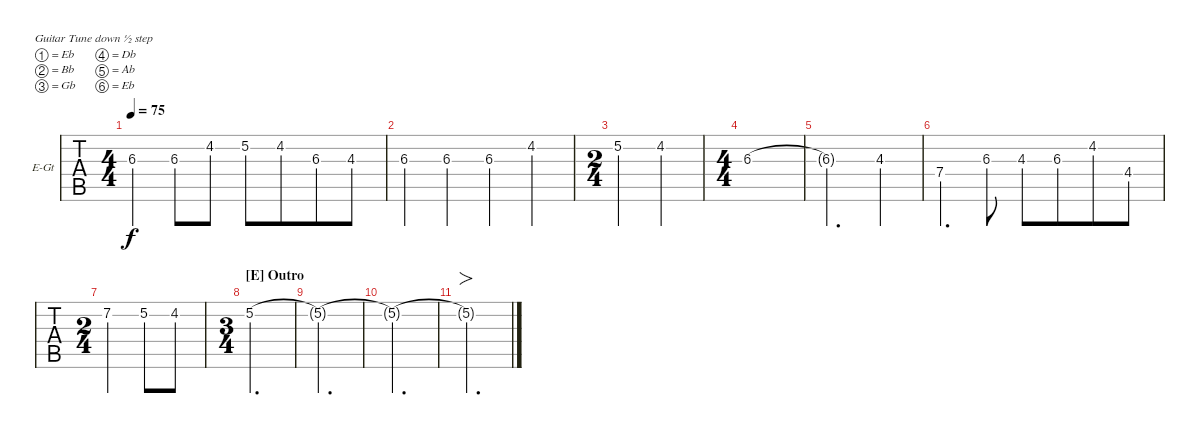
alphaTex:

\bracketExtendMode groupsimilarinstruments
\firstSystemTrackNameOrientation horizontal
\otherSystemsTrackNameOrientation horizontal
\track ("Extra Guitar" "E-Gt") {instrument distortionguitar}
\staff {tabs}
\tuning (Eb4 Bb3 Gb3 Db3 Ab2 Eb2)
\ts (4 4)
\tempo 75
\clef g2
\ks eb
6.3.4{dy f} 6.3.8 4.2.8 5.2.8{beam merge} 4.2.8{beam merge} 6.3.8{beam merge} 4.3.8 |
6.3.4 6.3.4 6.3.4 4.2.4 |
\ts (2 4)
5.2.4 4.2.4 |
\ts (4 4)
6.3.1 |
6.3{t}.2{d} 4.3.4 |
7.4.4{d} 6.3.8 4.3.8{beam merge} 6.3.8{beam merge} 4.2.8{beam merge} 4.4.8 |
\ts (2 4)
7.2.4 5.2.8 4.2.8 |
\ts (3 4)
\section ("E" "Outro")
5.2.2{d} |
5.2{t}.2{d} |
5.2{t}.2{d} |
5.2{t}.2{fo d}
